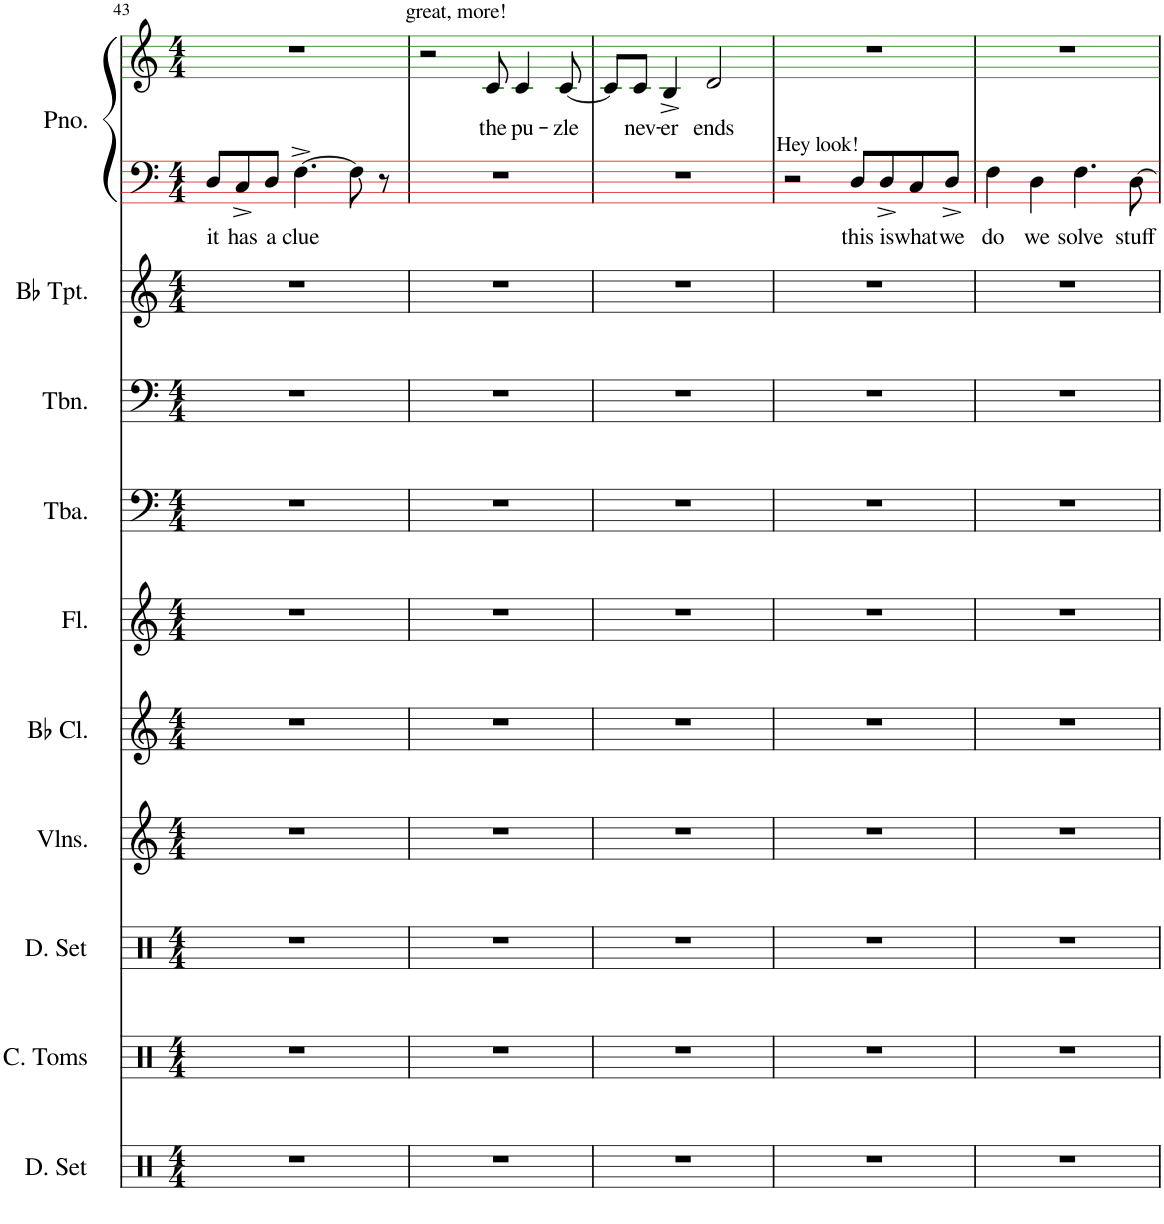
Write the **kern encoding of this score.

**kern	**kern	**kern	**kern	**kern	**kern	**kern	**kern	**kern	**kern	**text	**kern	**text
*part10	*part9	*part8	*part7	*part6	*part5	*part4	*part3	*part2	*part1	*part1	*part1	*part1
*staff11	*staff10	*staff9	*staff8	*staff7	*staff6	*staff5	*staff4	*staff3	*staff2	*staff2	*staff1	*staff1
*I"Drumset	*I"Concert Toms	*I"Drumset	*I"Violins	*I"Bb Clarinet	*I"Flute	*I"Tuba	*I"Trombone	*I"Bb Trumpet	*I"Piano	*	*	*
*I'D. Set	*I'C. Toms	*I'D. Set	*I'Vlns.	*I'Bb Cl.	*I'Fl.	*I'Tba.	*I'Tbn.	*I'Bb Tpt.	*I'Pno.	*	*	*
!!LO:PB:g=z
*clefX	*clefX	*clefX	*clefG2	*clefG2	*clefG2	*clefF4	*clefF4	*clefG2	*clefF4	*	*clefG2	*
*	*	*	*	*ITrd1c2	*	*	*	*ITrd1c2	*	*	*	*
*k[]	*k[]	*k[]	*k[]	*k[]	*k[]	*k[]	*k[]	*k[]	*k[]	*	*k[]	*
*M4/4	*M4/4	*M4/4	*M4/4	*M4/4	*M4/4	*M4/4	*M4/4	*M4/4	*M4/4	*	*M4/4	*
=43	=43	=43	=43	=43	=43	=43	=43	=43	=43	=43	=43	=43
!	!	!	!	!	!	!	!	!	!	!LO:LY:b	!	!
1r	1r	1r	1r	1r	1r	1r	1r	1r	8D/L	it	1r	.
!	!	!	!	!	!	!	!	!	!	!LO:LY:b	!	!
.	.	.	.	.	.	.	.	.	8C^/	has	.	.
!	!	!	!	!	!	!	!	!	!	!LO:LY:b	!	!
.	.	.	.	.	.	.	.	.	8D/J	a	.	.
!	!	!	!	!	!	!	!	!	!	!LO:LY:b	!	!
.	.	.	.	.	.	.	.	.	[4.F^\	clue	.	.
.	.	.	.	.	.	.	.	.	8F\]	.	.	.
.	.	.	.	.	.	.	.	.	8r	.	.	.
=44	=44	=44	=44	=44	=44	=44	=44	=44	=44	=44	=44	=44
!	!	!	!	!	!	!	!	!	!	!	!LO:TX:a:t=great, more!	!
1r	1r	1r	1r	1r	1r	1r	1r	1r	1r	.	2r	.
!	!	!	!	!	!	!	!	!	!	!	!	!LO:LY:b
.	.	.	.	.	.	.	.	.	.	.	8c/	the
!	!	!	!	!	!	!	!	!	!	!	!	!LO:LY:b
.	.	.	.	.	.	.	.	.	.	.	4c/	pu-
!	!	!	!	!	!	!	!	!	!	!	!	!LO:LY:b
.	.	.	.	.	.	.	.	.	.	.	[8c/	-zle
=45	=45	=45	=45	=45	=45	=45	=45	=45	=45	=45	=45	=45
1r	1r	1r	1r	1r	1r	1r	1r	1r	1r	.	8c/L]	.
!	!	!	!	!	!	!	!	!	!	!	!	!LO:LY:b
.	.	.	.	.	.	.	.	.	.	.	8c/J	nev-
!	!	!	!	!	!	!	!	!	!	!	!	!LO:LY:b
.	.	.	.	.	.	.	.	.	.	.	4B^/	-er
!	!	!	!	!	!	!	!	!	!	!	!	!LO:LY:b
.	.	.	.	.	.	.	.	.	.	.	2d/	ends
=46	=46	=46	=46	=46	=46	=46	=46	=46	=46	=46	=46	=46
!	!	!	!	!	!	!	!	!	!LO:TX:a:t=Hey look!	!	!	!
1r	1r	1r	1r	1r	1r	1r	1r	1r	2r	.	1r	.
!	!	!	!	!	!	!	!	!	!	!LO:LY:b	!	!
.	.	.	.	.	.	.	.	.	8D/L	this	.	.
!	!	!	!	!	!	!	!	!	!	!LO:LY:b	!	!
.	.	.	.	.	.	.	.	.	8D^/	is	.	.
!	!	!	!	!	!	!	!	!	!	!LO:LY:b	!	!
.	.	.	.	.	.	.	.	.	8C/	what	.	.
!	!	!	!	!	!	!	!	!	!	!LO:LY:b	!	!
.	.	.	.	.	.	.	.	.	8D^/J	we	.	.
=47	=47	=47	=47	=47	=47	=47	=47	=47	=47	=47	=47	=47
!	!	!	!	!	!	!	!	!	!	!LO:LY:b	!	!
1r	1r	1r	1r	1r	1r	1r	1r	1r	4F\	do	1r	.
!	!	!	!	!	!	!	!	!	!	!LO:LY:b	!	!
.	.	.	.	.	.	.	.	.	4D\	we	.	.
!	!	!	!	!	!	!	!	!	!	!LO:LY:b	!	!
.	.	.	.	.	.	.	.	.	4.F\	solve	.	.
!	!	!	!	!	!	!	!	!	!	!LO:LY:b	!	!
.	.	.	.	.	.	.	.	.	[8D\	stuff	.	.
=	=	=	=	=	=	=	=	=	=	=	=	=
*-	*-	*-	*-	*-	*-	*-	*-	*-	*-	*-	*-	*-
